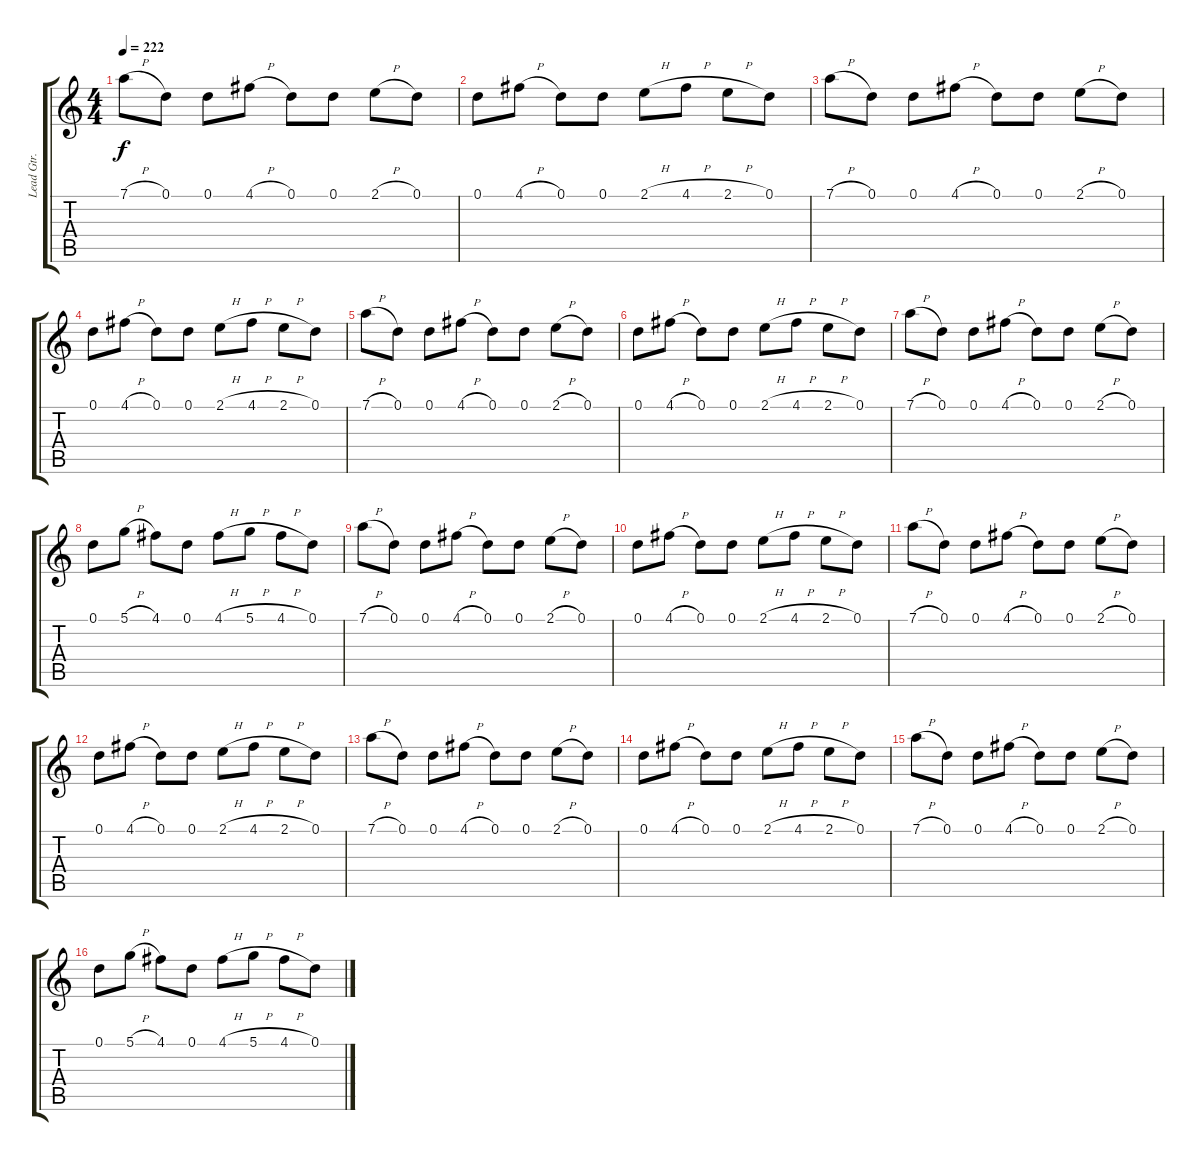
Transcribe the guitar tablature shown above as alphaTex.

\track ("Lead Gtr. Drop C" "Lead Gtr. ") {instrument distortionguitar}
\staff {score tabs}
\tuning (D4 A3 F3 C3 G2 C2) {hide}
\ts (4 4)
\tempo 222
\clef g2
\ks c
7.1{h}.8{dy f} 0.1.8 0.1.8 4.1{h}.8 0.1.8 0.1.8 2.1{h}.8 0.1.8 |
0.1.8 4.1{h}.8 0.1.8 0.1.8 2.1{h}.8 4.1{h}.8 2.1{h}.8 0.1.8 |
7.1{h}.8 0.1.8 0.1.8 4.1{h}.8 0.1.8 0.1.8 2.1{h}.8 0.1.8 |
0.1.8 4.1{h}.8 0.1.8 0.1.8 2.1{h}.8 4.1{h}.8 2.1{h}.8 0.1.8 |
7.1{h}.8 0.1.8 0.1.8 4.1{h}.8 0.1.8 0.1.8 2.1{h}.8 0.1.8 |
0.1.8 4.1{h}.8 0.1.8 0.1.8 2.1{h}.8 4.1{h}.8 2.1{h}.8 0.1.8 |
7.1{h}.8 0.1.8 0.1.8 4.1{h}.8 0.1.8 0.1.8 2.1{h}.8 0.1.8 |
0.1.8 5.1{h}.8 4.1.8 0.1.8 4.1{h}.8 5.1{h}.8 4.1{h}.8 0.1.8 |
7.1{h}.8 0.1.8 0.1.8 4.1{h}.8 0.1.8 0.1.8 2.1{h}.8 0.1.8 |
0.1.8 4.1{h}.8 0.1.8 0.1.8 2.1{h}.8 4.1{h}.8 2.1{h}.8 0.1.8 |
7.1{h}.8 0.1.8 0.1.8 4.1{h}.8 0.1.8 0.1.8 2.1{h}.8 0.1.8 |
0.1.8 4.1{h}.8 0.1.8 0.1.8 2.1{h}.8 4.1{h}.8 2.1{h}.8 0.1.8 |
7.1{h}.8 0.1.8 0.1.8 4.1{h}.8 0.1.8 0.1.8 2.1{h}.8 0.1.8 |
0.1.8 4.1{h}.8 0.1.8 0.1.8 2.1{h}.8 4.1{h}.8 2.1{h}.8 0.1.8 |
7.1{h}.8 0.1.8 0.1.8 4.1{h}.8 0.1.8 0.1.8 2.1{h}.8 0.1.8 |
0.1.8 5.1{h}.8 4.1.8 0.1.8 4.1{h}.8 5.1{h}.8 4.1{h}.8 0.1.8
